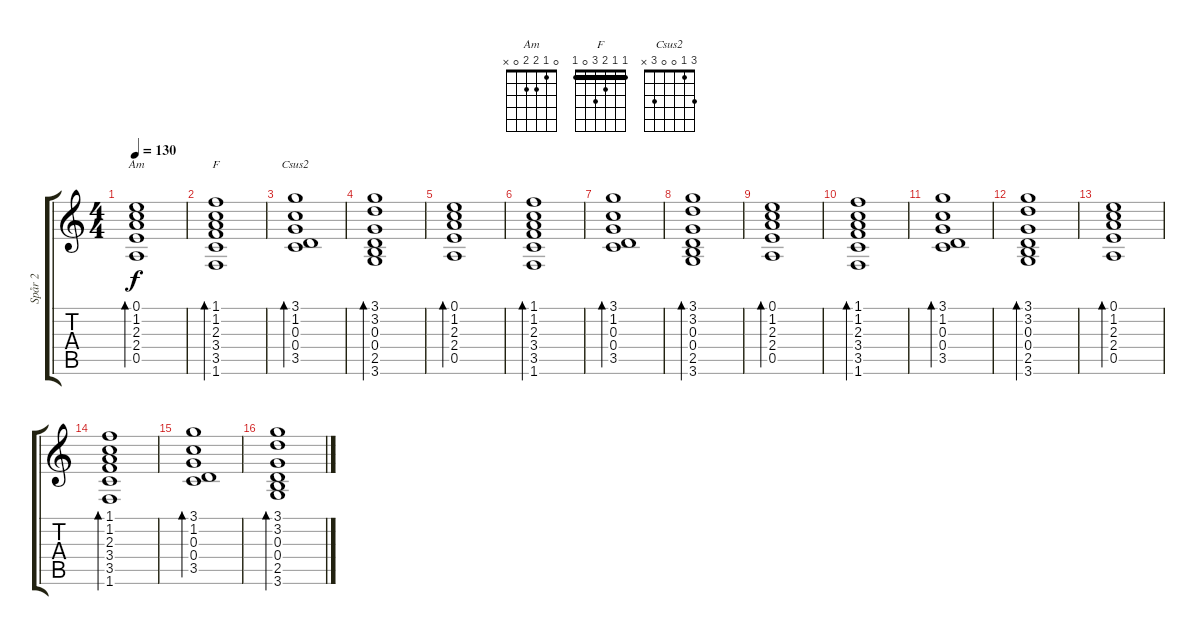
\track ("Spår 2" "Spår 2") {instrument acousticguitarsteel}
\staff {score tabs}
\tuning (E4 B3 G3 D3 A2 E2) {hide}
\chord ("Am" 0 1 2 2 0 x)
\chord ("F" 1 1 2 3 0 1) {barre 1}
\chord ("Csus2" 3 1 0 0 3 x)
\ts (4 4)
\tempo 130
\clef g2
\ks c
(0.1 1.2 2.3 2.4 0.5).1{bd 60 ch "Am" dy f instrument acousticguitarsteel} |
(1.1 1.2 2.3 3.4 3.5 1.6).1{bd 60 ch "F"} |
(3.1 1.2 0.3 0.4 3.5).1{bd 60 ch "Csus2"} |
(3.1 3.2 0.3 0.4 2.5 3.6).1{bd 60} |
(0.1 1.2 2.3 2.4 0.5).1{bd 60} |
(1.1 1.2 2.3 3.4 3.5 1.6).1{bd 60} |
(3.1 1.2 0.3 0.4 3.5).1{bd 60} |
(3.1 3.2 0.3 0.4 2.5 3.6).1{bd 60} |
(0.1 1.2 2.3 2.4 0.5).1{bd 60} |
(1.1 1.2 2.3 3.4 3.5 1.6).1{bd 60} |
(3.1 1.2 0.3 0.4 3.5).1{bd 60} |
(3.1 3.2 0.3 0.4 2.5 3.6).1{bd 60} |
(0.1 1.2 2.3 2.4 0.5).1{bd 60} |
(1.1 1.2 2.3 3.4 3.5 1.6).1{bd 60} |
(3.1 1.2 0.3 0.4 3.5).1{bd 60} |
(3.1 3.2 0.3 0.4 2.5 3.6).1{bd 60}
